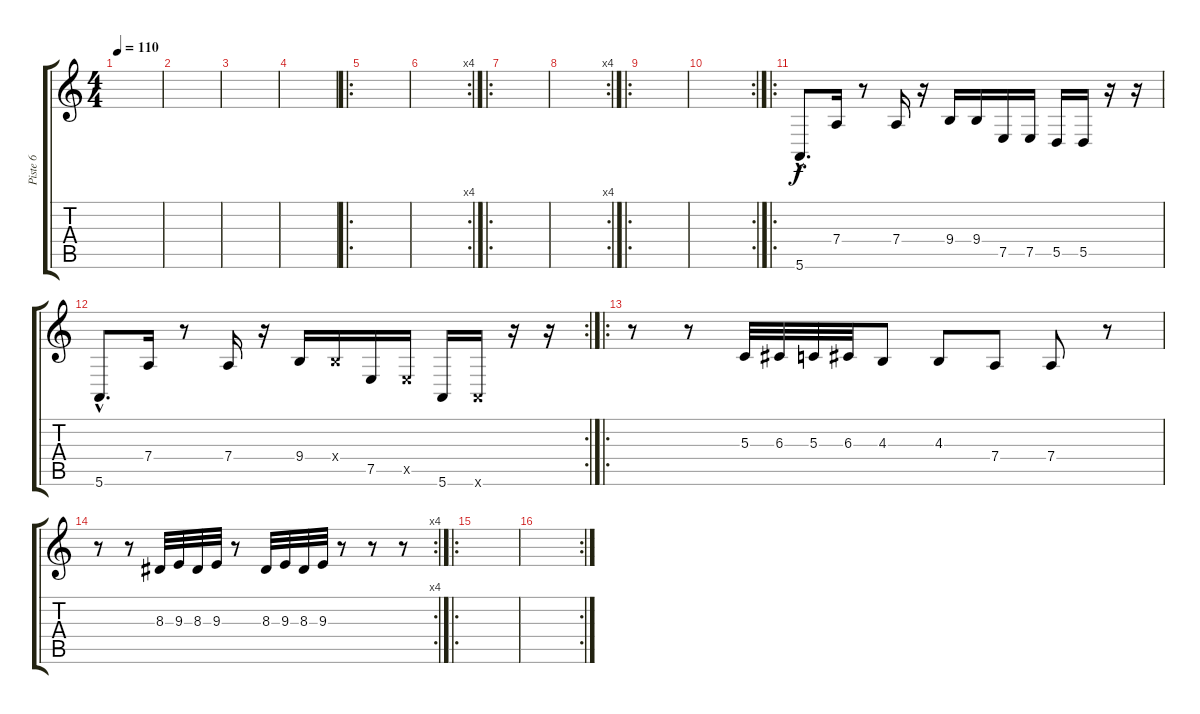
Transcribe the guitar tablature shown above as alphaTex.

\track ("Piste 6" "Piste 6") {instrument electricgrandpiano}
\staff {score tabs}
\tuning (E4 B3 G3 D3 A2 E2) {hide}
\ts (4 4)
\tempo 110
\clef g2
\ks c
|
|
|
|
\ro
|
\rc 4
|
\ro
|
\rc 4
|
\ro
|
\rc 2
|
\ro
5.6{hac}.8{d} 7.4.16 r.8 7.4.16 r.16 9.4.16 9.4.16 7.5.16 7.5.16 5.5.16 5.5.16 r.16 r.16 |
\rc 2
5.6{hac}.8{d} 7.4.16 r.8 7.4.16 r.16 9.4.16 9.4{x}.16 7.5.16 7.5{x}.16 5.6.16 5.6{x}.16 r.16 r.16 |
\ro
r.8{instrument banjo} r.8 5.3.32 6.3.32 5.3.32 6.3.32 4.3.8 4.3.8 7.4.8 7.4.8 r.8 |
\rc 4
r.8{instrument banjo} r.8 8.3.32 9.3.32 8.3.32 9.3.32 r.8 8.3.32 9.3.32 8.3.32 9.3.32 r.8 r.8 r.8 |
\ro
|
\rc 2
